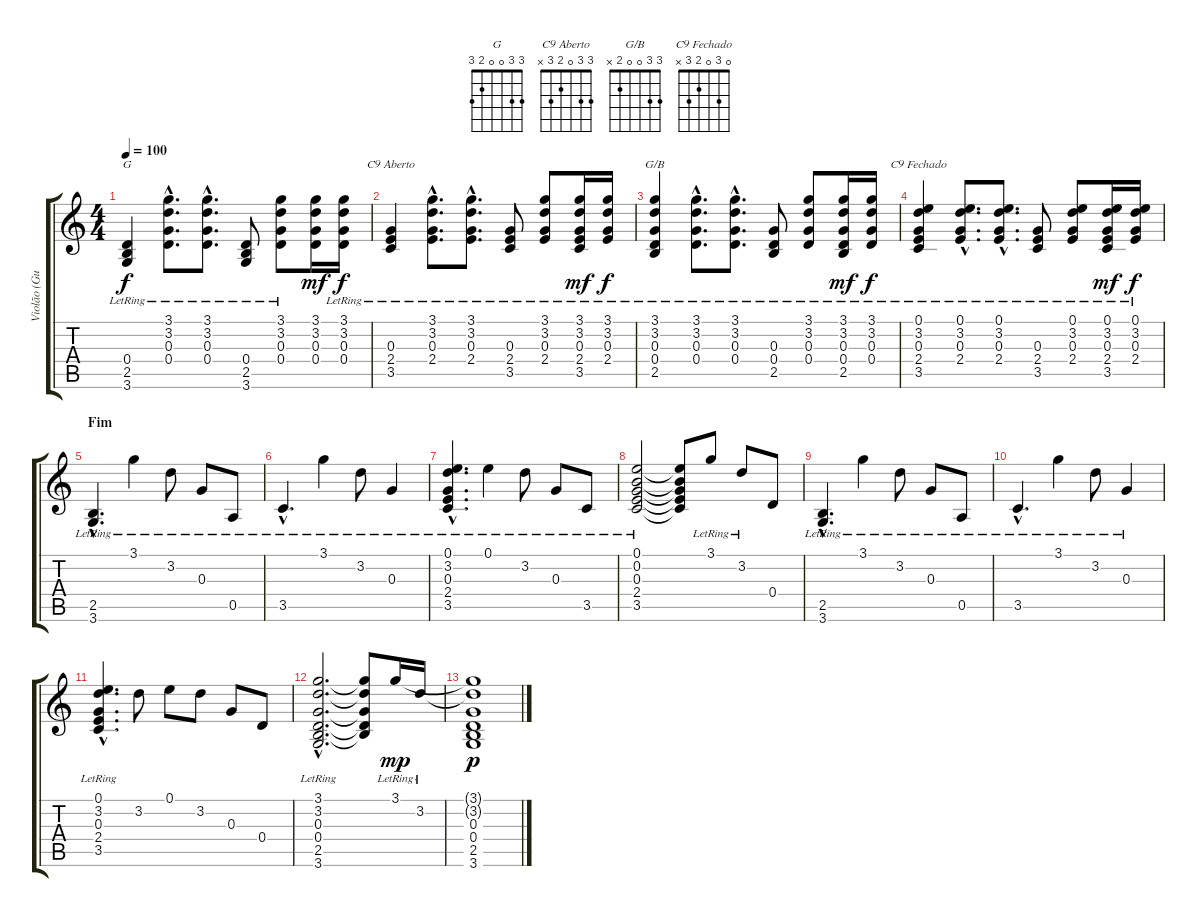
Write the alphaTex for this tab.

\track ("Violão (Guilherme)" "Violão (Gu") {instrument acousticguitarsteel}
\staff {score tabs}
\tuning (E4 B3 G3 D3 A2 E2) {hide}
\chord ("G" 3 3 0 0 2 3)
\chord ("C9 Aberto" 3 3 0 2 3 x)
\chord ("G/B" 3 3 0 0 2 x)
\chord ("C9 Fechado" 0 3 0 2 3 x)
\ts (4 4)
\tempo 100
\clef g2
\ks c
(0.4{lr} 2.5{lr} 3.6{lr}).4{ch "G" dy f} (3.1{hac lr} 3.2{hac lr} 0.3{hac lr} 0.4{hac}).8{d} (3.1{hac lr} 3.2{hac lr} 0.3{hac lr} 0.4{hac}).8{d} (0.4{lr} 2.5{lr} 3.6{lr}).8 (3.1{lr} 3.2{lr} 0.3{lr} 0.4).8 (3.1 3.2 0.3 0.4).16{dy mf} (3.1{lr} 3.2{lr} 0.3{lr} 0.4).16{dy f} |
(0.3{lr} 2.4{lr} 3.5{lr}).4{ch "C9 Aberto"} (3.1{hac lr} 3.2{hac lr} 0.3{hac lr} 2.4{hac}).8{d} (3.1{hac lr} 3.2{hac lr} 0.3{hac lr} 2.4{hac}).8{d} (0.3{lr} 2.4{lr} 3.5{lr}).8 (3.1{lr} 3.2{lr} 0.3{lr} 2.4).8 (3.1 3.2 0.3{lr} 2.4{lr} 3.5{lr}).16{dy mf} (3.1{lr} 3.2{lr} 0.3{lr} 2.4).16{dy f} |
(3.1{lr} 3.2{lr} 0.3{lr} 0.4 2.5{lr}).4{ch "G/B"} (3.1{hac lr} 3.2{hac lr} 0.3{hac lr} 0.4{hac}).8{d} (3.1{hac lr} 3.2{hac lr} 0.3{hac lr} 0.4{hac}).8{d} (0.3{lr} 0.4{lr} 2.5{lr}).8 (3.1{lr} 3.2{lr} 0.3{lr} 0.4).8 (3.1 3.2 0.3{lr} 0.4{lr} 2.5{lr}).16{dy mf} (3.1{lr} 3.2{lr} 0.3{lr} 0.4).16{dy f} |
(0.1{lr} 3.2{lr} 0.3{lr} 2.4{lr} 3.5{lr}).4{ch "C9 Fechado"} (0.1{hac lr} 3.2{hac lr} 0.3{hac lr} 2.4{hac}).8{d} (0.1{hac lr} 3.2{hac lr} 0.3{hac lr} 2.4{hac}).8{d} (0.3{lr} 2.4{lr} 3.5{lr}).8 (0.1{lr} 3.2{lr} 0.3{lr} 2.4).8 (0.1 3.2 0.3{lr} 2.4{lr} 3.5{lr}).16{dy mf} (0.1{lr} 3.2{lr} 0.3{lr} 2.4).16{dy f} |
\section ("" "Fim")
(2.5{hac lr} 3.6{hac lr}).4{d} 3.1{lr}.4 3.2{lr}.8 0.3{lr}.8 0.5{lr}.8 |
3.5{hac lr}.4{d} 3.1{lr}.4 3.2{lr}.8 0.3{lr}.4 |
(0.1{hac lr} 3.2{hac lr} 0.3{hac lr} 2.4{hac lr} 3.5{hac lr}).4{d} 0.1{lr}.4 3.2{lr}.8 0.3{lr}.8 3.5{lr}.8 |
(0.1{lr} 0.2{lr} 0.3{lr} 2.4{lr} 3.5{lr}).2 (0.1{t} 0.2{t} 0.3{t} 2.4{t} 3.5{t}).8 3.1{lr}.8 3.2{lr}.8 0.4.8 |
(2.5{hac lr} 3.6{hac lr}).4{d} 3.1{lr}.4 3.2{lr}.8 0.3{lr}.8 0.5{lr}.8 |
3.5{hac lr}.4{d} 3.1{lr}.4 3.2{lr}.8 0.3{lr}.4 |
(0.1{hac lr} 3.2{hac lr} 0.3{hac lr} 2.4{hac lr} 3.5{hac lr}).4{d} 3.2.8 0.1.8 3.2.8 0.3.8 0.4.8 |
(3.1{hac lr} 3.2{hac lr} 0.3{hac lr} 0.4{hac lr} 2.5{hac lr} 3.6{hac}).2{d} (3.1{t} 3.2{t} 0.3{t} 0.4{t} 2.5{t}).8 3.1{lr}.16{dy mp} 3.2{lr}.16 |
(3.1{t} 3.2{t} 0.3 0.4 2.5 3.6).1{dy p}
